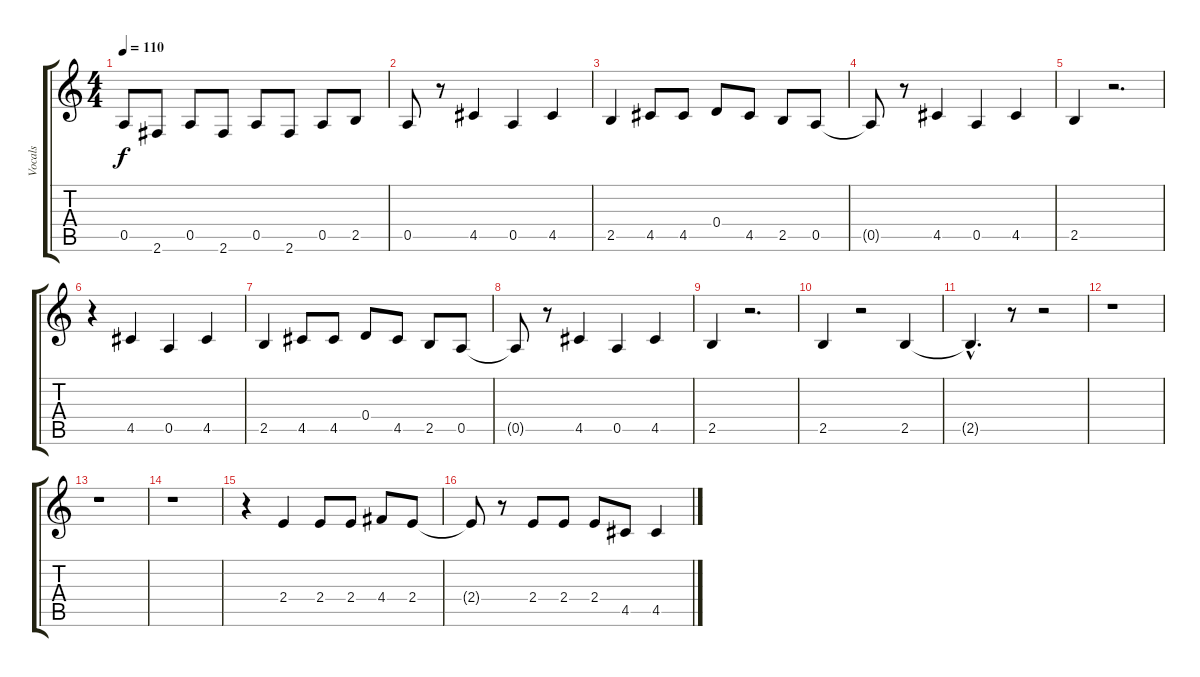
\track ("Vocals" "Vocals") {instrument electricguitarjazz}
\staff {score tabs}
\tuning (E4 B3 G3 D3 A2 E2) {hide}
\ts (4 4)
\tempo 110
\clef g2
\ks c
0.5.8{dy f} 2.6.8 0.5.8 2.6.8 0.5.8 2.6.8 0.5.8 2.5.8 |
0.5.8 r.8 4.5.4 0.5.4 4.5.4 |
2.5.4 4.5.8 4.5.8 0.4.8 4.5.8 2.5.8 0.5.8 |
0.5{t}.8 r.8 4.5.4 0.5.4 4.5.4 |
2.5.4 r.2{d} |
r.4 4.5.4 0.5.4 4.5.4 |
2.5.4 4.5.8 4.5.8 0.4.8 4.5.8 2.5.8 0.5.8 |
0.5{t}.8 r.8 4.5.4 0.5.4 4.5.4 |
2.5.4 r.2{d} |
2.5.4 r.2 2.5.4 |
2.5{hac t}.4{d} r.8 r.2 |
r.1 |
r.1 |
r.1 |
r.4 2.4.4 2.4.8 2.4.8 4.4.8 2.4.8 |
2.4{t}.8 r.8 2.4.8 2.4.8 2.4.8 4.5.8 4.5.4
